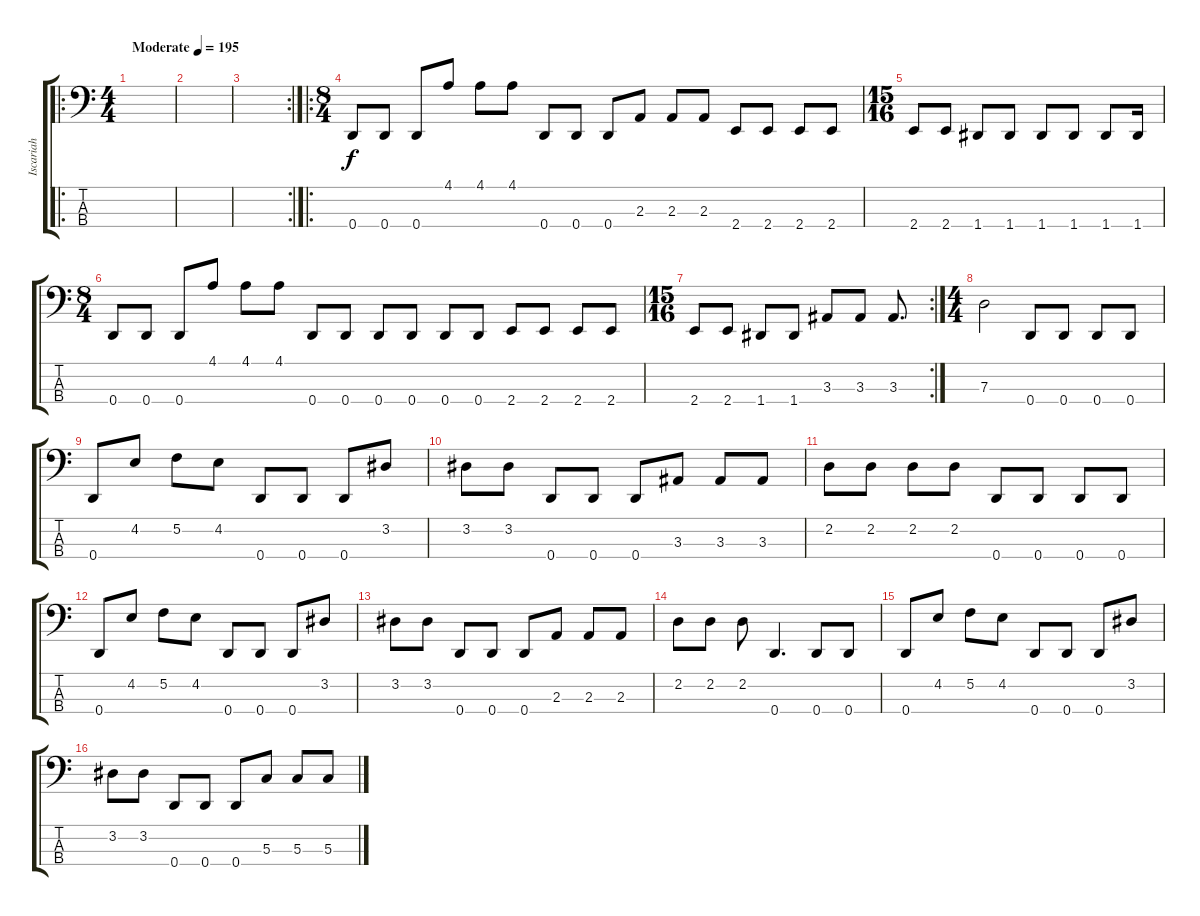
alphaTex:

\track ("Iscariah" "Iscariah") {instrument electricbassfinger}
\staff {score tabs}
\tuning (F2 C2 G1 D1) {hide}
\ro
\ts (4 4)
\tempo (195 "Moderate")
\clef f4
\ks c
|
|
\rc 2
|
\ro
\ts (8 4)
0.4.8 0.4.8 0.4.8 4.1.8 4.1.8 4.1.8 0.4.8 0.4.8 0.4.8 2.3.8 2.3.8 2.3.8 2.4.8 2.4.8 2.4.8 2.4.8 |
\ts (15 16)
2.4.8 2.4.8 1.4.8 1.4.8 1.4.8 1.4.8 1.4.8 1.4.16 |
\ts (8 4)
0.4.8 0.4.8 0.4.8 4.1.8 4.1.8 4.1.8 0.4.8 0.4.8 0.4.8 0.4.8 0.4.8 0.4.8 2.4.8 2.4.8 2.4.8 2.4.8 |
\rc 2
\ts (15 16)
2.4.8 2.4.8 1.4.8 1.4.8 3.3.8 3.3.8 3.3.8{d} |
\ts (4 4)
7.3.2 0.4.8 0.4.8 0.4.8 0.4.8 |
0.4.8 4.2.8 5.2.8 4.2.8 0.4.8 0.4.8 0.4.8 3.2.8 |
3.2.8 3.2.8 0.4.8 0.4.8 0.4.8 3.3.8 3.3.8 3.3.8 |
2.2.8 2.2.8 2.2.8 2.2.8 0.4.8 0.4.8 0.4.8 0.4.8 |
0.4.8 4.2.8 5.2.8 4.2.8 0.4.8 0.4.8 0.4.8 3.2.8 |
3.2.8 3.2.8 0.4.8 0.4.8 0.4.8 2.3.8 2.3.8 2.3.8 |
2.2.8 2.2.8 2.2.8 0.4.4{d} 0.4.8 0.4.8 |
0.4.8 4.2.8 5.2.8 4.2.8 0.4.8 0.4.8 0.4.8 3.2.8 |
3.2.8 3.2.8 0.4.8 0.4.8 0.4.8 5.3.8 5.3.8 5.3.8
